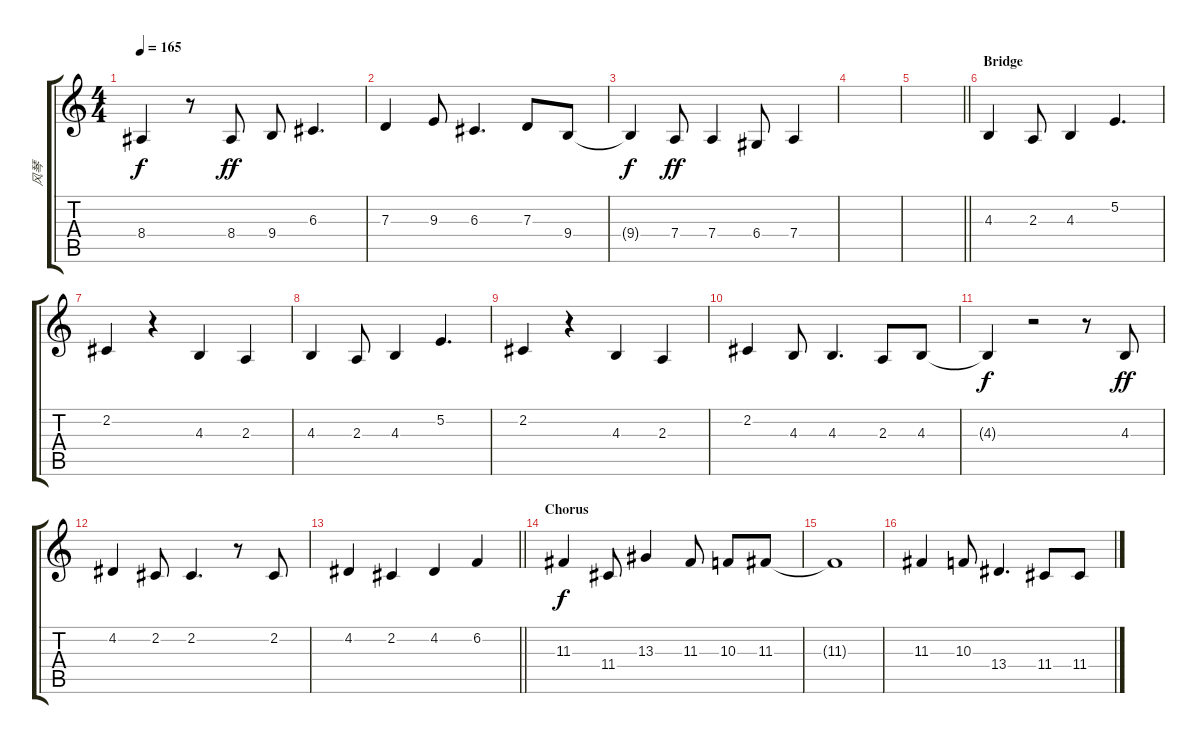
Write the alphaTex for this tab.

\track ("风琴" "风琴") {instrument reedorgan}
\staff {score tabs}
\tuning (E4 B3 G3 D3 A2 E2) {hide}
\ts (4 4)
\tempo 165
\clef g2
\ks c
8.4{t}.4{dy f} r.8 8.4.8{dy ff} 9.4.8 6.3.4{d} |
7.3.4 9.3.8 6.3.4{d} 7.3.8 9.4.8 |
9.4{t}.4{dy f} 7.4.8{dy ff} 7.4.4 6.4.8 7.4.4 |
|
\barLineRight lightlight
|
\section ("" "Bridge")
4.3.4 2.3.8 4.3.4 5.2.4{d} |
2.2.4 r.4 4.3.4 2.3.4 |
4.3.4 2.3.8 4.3.4 5.2.4{d} |
2.2.4 r.4 4.3.4 2.3.4 |
2.2.4 4.3.8 4.3.4{d} 2.3.8 4.3.8 |
4.3{t}.4{dy f} r.2 r.8 4.3.8{dy ff} |
4.2.4 2.2.8 2.2.4{d} r.8 2.2.8 |
\barLineRight lightlight
4.2.4 2.2.4 4.2.4 6.2.4 |
\section ("" "Chorus")
11.3.4{dy f} 11.4.8 13.3.4 11.3.8 10.3.8 11.3.8 |
11.3{t}.1 |
11.3.4 10.3.8 13.4.4{d} 11.4.8 11.4.8
